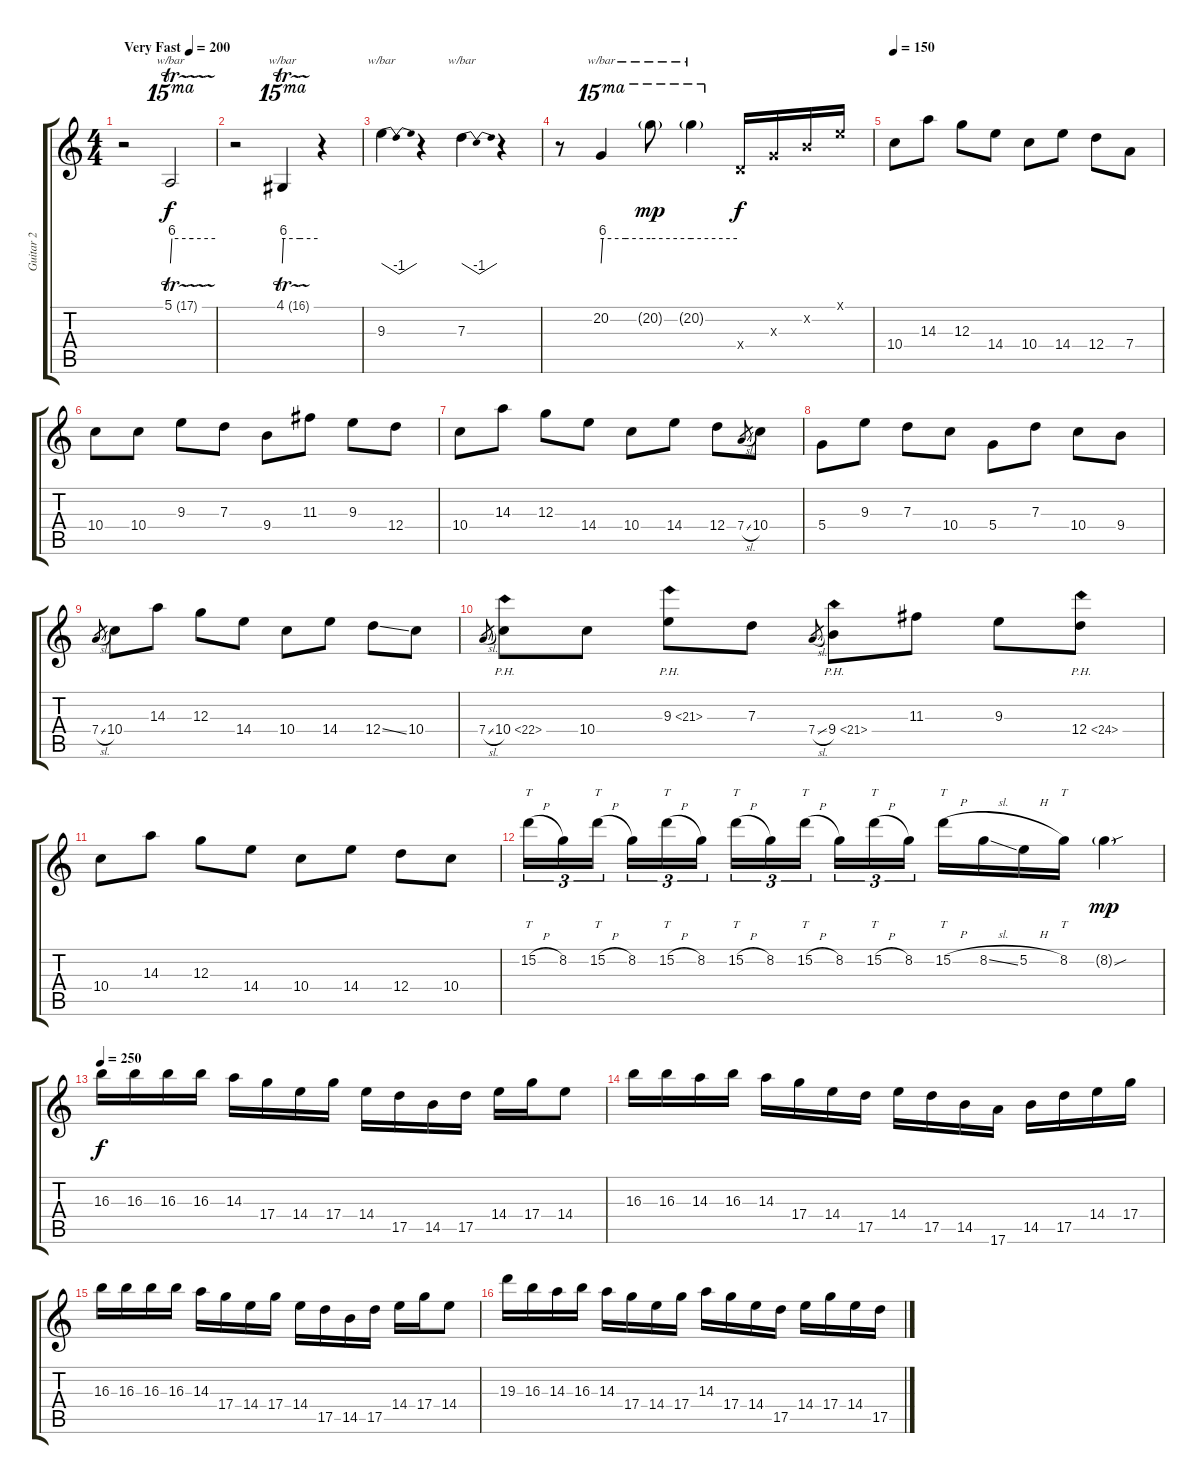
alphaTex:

\track ("Guitar 2" "Guitar 2") {instrument overdrivenguitar}
\staff {score tabs}
\tuning (E4 B3 G3 D3 A2 E2) {hide}
\ts (4 4)
\tempo (200 "Very Fast")
\clef g2
\ks c
r.2{dy f instrument overdrivenguitar} 5.1{tr (17 64)}.2{tbe (custom default 0 0 2 24 30 24 60 24) ot 15ma} |
r.2 4.1{tr (16 64)}.4{tbe (custom default 0 0 2 24 30 24 60 24) ot 15ma} r.4 |
9.3.4{tbe (dip default 0 0 30 -4 60 0)} r.4 7.3.4{tbe (dip default 0 0 30 -4 60 0)} r.4 |
r.8 20.2.4{tbe (custom default 0 0 2 24 30 24 60 24) ot 15ma} 20.2{g}.8{tbe (hold default 0 24 60 24) ot 15ma dy mp} 20.2{g}.4{tbe (hold default 0 24 60 24) ot 15ma} 0.4{x}.16{dy f instrument lead1square} 0.3{x}.16 0.2{x}.16 0.1{x}.16 |
\tempo 150
10.4.8{instrument overdrivenguitar} 14.3.8 12.3.8 14.4.8 10.4.8 14.4.8 12.4.8 7.4.8 |
10.4.8 10.4.8 9.3.8 7.3.8 9.4.8 11.3.8 9.3.8 12.4.8 |
10.4.8 14.3.8 12.3.8 14.4.8 10.4.8 14.4.8 12.4.8 7.4{sl}.8{gr} 10.4.8 |
5.4.8 9.3.8 7.3.8 10.4.8 5.4.8 7.3.8 10.4.8 9.4.8 |
7.4{sl}.8{gr} 10.4.8 14.3.8 12.3.8 14.4.8 10.4.8 14.4.8 12.4{ss}.8 10.4.8 |
7.4{sl}.8{gr} 10.4{ph 12}.8 10.4.8 9.3{ph 12}.8 7.3.8 7.4{sl}.8{gr} 9.4{ph 12}.8 11.3.8 9.3.8 12.4{ph 12}.8 |
10.4.8 14.3.8 12.3.8 14.4.8 10.4.8 14.4.8 12.4.8 10.4.8 |
15.2{h}.16{tt tu (3 2)} 8.2.16{tu (3 2)} 15.2{h}.16{tt tu (3 2) beam splitsecondary} 8.2.16{tu (3 2)} 15.2{h}.16{tt tu (3 2)} 8.2.16{tu (3 2)} 15.2{h}.16{tt tu (3 2)} 8.2.16{tu (3 2)} 15.2{h}.16{tt tu (3 2) beam splitsecondary} 8.2.16{tu (3 2)} 15.2{h}.16{tt tu (3 2)} 8.2.16{tu (3 2)} 15.2{h}.16{tt} 8.2{sl}.16 5.2{h}.16 8.2.16{tt} 8.2{sou g}.4{dy mp} |
\tempo 250
16.3.16{dy f} 16.3.16 16.3.16 16.3.16 14.3.16 17.4.16 14.4.16 17.4.16 14.4.16 17.5.16 14.5.16 17.5.16 14.4.16 17.4.16 14.4.8 |
16.3.16 16.3.16 14.3.16 16.3.16 14.3.16 17.4.16 14.4.16 17.5.16 14.4.16 17.5.16 14.5.16 17.6.16 14.5.16 17.5.16 14.4.16 17.4.16 |
16.3.16 16.3.16 16.3.16 16.3.16 14.3.16 17.4.16 14.4.16 17.4.16 14.4.16 17.5.16 14.5.16 17.5.16 14.4.16 17.4.16 14.4.8 |
19.3.16 16.3.16 14.3.16 16.3.16 14.3.16 17.4.16 14.4.16 17.4.16 14.3.16 17.4.16 14.4.16 17.5.16 14.4.16 17.4.16 14.4.16 17.5.16
